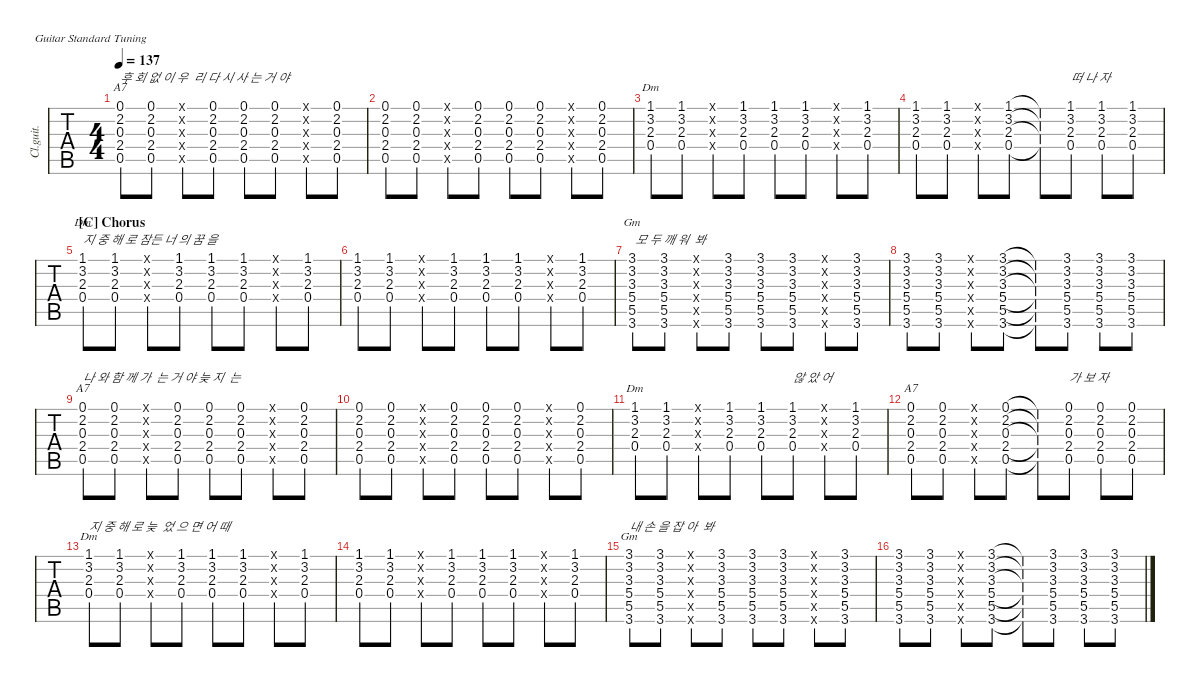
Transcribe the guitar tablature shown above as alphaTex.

\defaultSystemsLayout 4
\hideDynamics
\bracketExtendMode nobrackets
\track ("Guitar2" "Cl.guit.") {defaultSystemsLayout 4 instrument electricguitarclean}
\staff {tabs}
\tuning (E4 B3 G3 D3 A2 E2)
\chord ("Dm" 1 3 2 0 x x) {showdiagram false showfingering false}
\chord ("Gm" 3 3 3 5 5 3) {showdiagram false showfingering false barre (3 3 3)}
\chord ("A7" 0 2 0 2 0 x) {showdiagram false showfingering false}
\ts (4 4)
\tempo 137
\clef g2
\ks f
(0.5{acc forcenatural} 2.4{acc forcenatural} 0.3{acc forcenatural} 2.2{acc b} 0.1{acc forcenatural}).8{ch "A7" txt "후 회 없 이 우  리 다 시 사 는 거 야" dy mf} (0.5{acc forcenatural} 2.4{acc forcenatural} 0.3{acc forcenatural} 2.2{acc b} 0.1{acc forcenatural}).8 (0.5{x acc forcenatural} 2.4{x acc forcenatural} 0.3{x acc forcenatural} 2.2{x acc b} 0.1{x acc forcenatural}).8 (0.5{acc forcenatural} 2.4{acc forcenatural} 0.3{acc forcenatural} 2.2{acc b} 0.1{acc forcenatural}).8 (0.5{acc forcenatural} 2.4{acc forcenatural} 0.3{acc forcenatural} 2.2{acc b} 0.1{acc forcenatural}).8 (0.5{acc forcenatural} 2.4{acc forcenatural} 0.3{acc forcenatural} 2.2{acc b} 0.1{acc forcenatural}).8 (0.5{x acc forcenatural} 2.4{x acc forcenatural} 0.3{x acc forcenatural} 2.2{x acc b} 0.1{x acc forcenatural}).8 (0.5{acc forcenatural} 2.4{acc forcenatural} 0.3{acc forcenatural} 2.2{acc b} 0.1{acc forcenatural}).8 |
(0.5{acc forcenatural} 2.4{acc forcenatural} 0.3{acc forcenatural} 2.2{acc b} 0.1{acc forcenatural}).8 (0.5{acc forcenatural} 2.4{acc forcenatural} 0.3{acc forcenatural} 2.2{acc b} 0.1{acc forcenatural}).8 (0.5{x acc forcenatural} 2.4{x acc forcenatural} 0.3{x acc forcenatural} 2.2{x acc b} 0.1{x acc forcenatural}).8 (0.5{acc forcenatural} 2.4{acc forcenatural} 0.3{acc forcenatural} 2.2{acc b} 0.1{acc forcenatural}).8 (0.5{acc forcenatural} 2.4{acc forcenatural} 0.3{acc forcenatural} 2.2{acc b} 0.1{acc forcenatural}).8 (0.5{acc forcenatural} 2.4{acc forcenatural} 0.3{acc forcenatural} 2.2{acc b} 0.1{acc forcenatural}).8 (0.5{x acc forcenatural} 2.4{x acc forcenatural} 0.3{x acc forcenatural} 2.2{x acc b} 0.1{x acc forcenatural}).8 (0.5{acc forcenatural} 2.4{acc forcenatural} 0.3{acc forcenatural} 2.2{acc b} 0.1{acc forcenatural}).8 |
(0.4{acc forcenatural} 2.3{acc forcenatural} 3.2{acc forcenatural} 1.1{acc forcenatural}).8{ch "Dm"} (0.4{acc forcenatural} 2.3{acc forcenatural} 3.2{acc forcenatural} 1.1{acc forcenatural}).8 (0.4{x acc forcenatural} 2.3{x acc forcenatural} 3.2{x acc forcenatural} 1.1{x acc forcenatural}).8 (0.4{acc forcenatural} 2.3{acc forcenatural} 3.2{acc forcenatural} 1.1{acc forcenatural}).8 (0.4{acc forcenatural} 2.3{acc forcenatural} 3.2{acc forcenatural} 1.1{acc forcenatural}).8 (0.4{acc forcenatural} 2.3{acc forcenatural} 3.2{acc forcenatural} 1.1{acc forcenatural}).8 (0.4{x acc forcenatural} 2.3{x acc forcenatural} 3.2{x acc forcenatural} 1.1{x acc forcenatural}).8 (0.4{acc forcenatural} 2.3{acc forcenatural} 3.2{acc forcenatural} 1.1{acc forcenatural}).8 |
(0.4{acc forcenatural} 2.3{acc forcenatural} 3.2{acc forcenatural} 1.1{acc forcenatural}).8 (0.4{acc forcenatural} 2.3{acc forcenatural} 3.2{acc forcenatural} 1.1{acc forcenatural}).8 (0.4{x acc forcenatural} 2.3{x acc forcenatural} 3.2{x acc forcenatural} 1.1{x acc forcenatural}).8 (0.4{acc forcenatural} 2.3{acc forcenatural} 3.2{acc forcenatural} 1.1{acc forcenatural}).8 (0.4{t acc forcenatural} 2.3{t acc forcenatural} 3.2{t acc forcenatural} 1.1{t acc forcenatural}).8 (0.4{acc forcenatural} 2.3{acc forcenatural} 3.2{acc forcenatural} 1.1{acc forcenatural}).8{txt "떠 나 자"} (0.4{acc forcenatural} 2.3{acc forcenatural} 3.2{acc forcenatural} 1.1{acc forcenatural}).8 (0.4{acc forcenatural} 2.3{acc forcenatural} 3.2{acc forcenatural} 1.1{acc forcenatural}).8 |
\section ("C" "Chorus")
(0.4{acc forcenatural} 2.3{acc forcenatural} 3.2{acc forcenatural} 1.1{acc forcenatural}).8{ch "Dm" txt "지 중 해 로 잠든 너 의 꿈 을"} (0.4{acc forcenatural} 2.3{acc forcenatural} 3.2{acc forcenatural} 1.1{acc forcenatural}).8 (0.4{x acc forcenatural} 2.3{x acc forcenatural} 3.2{x acc forcenatural} 1.1{x acc forcenatural}).8 (0.4{acc forcenatural} 2.3{acc forcenatural} 3.2{acc forcenatural} 1.1{acc forcenatural}).8 (0.4{acc forcenatural} 2.3{acc forcenatural} 3.2{acc forcenatural} 1.1{acc forcenatural}).8 (0.4{acc forcenatural} 2.3{acc forcenatural} 3.2{acc forcenatural} 1.1{acc forcenatural}).8 (0.4{x acc forcenatural} 2.3{x acc forcenatural} 3.2{x acc forcenatural} 1.1{x acc forcenatural}).8 (0.4{acc forcenatural} 2.3{acc forcenatural} 3.2{acc forcenatural} 1.1{acc forcenatural}).8 |
(0.4{acc forcenatural} 2.3{acc forcenatural} 3.2{acc forcenatural} 1.1{acc forcenatural}).8 (0.4{acc forcenatural} 2.3{acc forcenatural} 3.2{acc forcenatural} 1.1{acc forcenatural}).8 (0.4{x acc forcenatural} 2.3{x acc forcenatural} 3.2{x acc forcenatural} 1.1{x acc forcenatural}).8 (0.4{acc forcenatural} 2.3{acc forcenatural} 3.2{acc forcenatural} 1.1{acc forcenatural}).8 (0.4{acc forcenatural} 2.3{acc forcenatural} 3.2{acc forcenatural} 1.1{acc forcenatural}).8 (0.4{acc forcenatural} 2.3{acc forcenatural} 3.2{acc forcenatural} 1.1{acc forcenatural}).8 (0.4{x acc forcenatural} 2.3{x acc forcenatural} 3.2{x acc forcenatural} 1.1{x acc forcenatural}).8 (0.4{acc forcenatural} 2.3{acc forcenatural} 3.2{acc forcenatural} 1.1{acc forcenatural}).8 |
(5.4{acc forcenatural} 3.3{acc b} 3.2{acc forcenatural} 3.1{acc forcenatural} 5.5{acc forcenatural} 3.6{acc forcenatural}).8{ch "Gm" txt " 모 두 깨 워  봐"} (5.4{acc forcenatural} 3.3{acc b} 3.2{acc forcenatural} 3.1{acc forcenatural} 5.5{acc forcenatural} 3.6{acc forcenatural}).8 (5.4{x acc forcenatural} 3.3{x acc b} 3.2{x acc forcenatural} 3.1{x acc forcenatural} 5.5{x acc forcenatural} 3.6{x acc forcenatural}).8 (5.4{acc forcenatural} 3.3{acc b} 3.2{acc forcenatural} 3.1{acc forcenatural} 5.5{acc forcenatural} 3.6{acc forcenatural}).8 (5.4{acc forcenatural} 3.3{acc b} 3.2{acc forcenatural} 3.1{acc forcenatural} 5.5{acc forcenatural} 3.6{acc forcenatural}).8 (5.4{acc forcenatural} 3.3{acc b} 3.2{acc forcenatural} 3.1{acc forcenatural} 5.5{acc forcenatural} 3.6{acc forcenatural}).8 (5.4{x acc forcenatural} 3.3{x acc b} 3.2{x acc forcenatural} 3.1{x acc forcenatural} 5.5{x acc forcenatural} 3.6{x acc forcenatural}).8 (5.4{acc forcenatural} 3.3{acc b} 3.2{acc forcenatural} 3.1{acc forcenatural} 5.5{acc forcenatural} 3.6{acc forcenatural}).8 |
(5.4{acc forcenatural} 3.3{acc b} 3.2{acc forcenatural} 3.1{acc forcenatural} 5.5{acc forcenatural} 3.6{acc forcenatural}).8 (5.4{acc forcenatural} 3.3{acc b} 3.2{acc forcenatural} 3.1{acc forcenatural} 5.5{acc forcenatural} 3.6{acc forcenatural}).8 (5.4{x acc forcenatural} 3.3{x acc b} 3.2{x acc forcenatural} 3.1{x acc forcenatural} 5.5{x acc forcenatural} 3.6{x acc forcenatural}).8 (5.4{acc forcenatural} 3.3{acc b} 3.2{acc forcenatural} 3.1{acc forcenatural} 5.5{acc forcenatural} 3.6{acc forcenatural}).8 (5.4{t acc forcenatural} 3.3{t acc b} 3.2{t acc forcenatural} 3.1{t acc forcenatural} 5.5{t acc forcenatural} 3.6{t acc forcenatural}).8 (5.4{acc forcenatural} 3.3{acc b} 3.2{acc forcenatural} 3.1{acc forcenatural} 5.5{acc forcenatural} 3.6{acc forcenatural}).8 (5.4{acc forcenatural} 3.3{acc b} 3.2{acc forcenatural} 3.1{acc forcenatural} 5.5{acc forcenatural} 3.6{acc forcenatural}).8 (5.4{acc forcenatural} 3.3{acc b} 3.2{acc forcenatural} 3.1{acc forcenatural} 5.5{acc forcenatural} 3.6{acc forcenatural}).8 |
(0.5{acc forcenatural} 2.4{acc forcenatural} 0.3{acc forcenatural} 2.2{acc b} 0.1{acc forcenatural}).8{ch "A7" txt "나 와 함 께 가  는 거 야 늦 지  는"} (0.5{acc forcenatural} 2.4{acc forcenatural} 0.3{acc forcenatural} 2.2{acc b} 0.1{acc forcenatural}).8 (0.5{x acc forcenatural} 2.4{x acc forcenatural} 0.3{x acc forcenatural} 2.2{x acc b} 0.1{x acc forcenatural}).8 (0.5{acc forcenatural} 2.4{acc forcenatural} 0.3{acc forcenatural} 2.2{acc b} 0.1{acc forcenatural}).8 (0.5{acc forcenatural} 2.4{acc forcenatural} 0.3{acc forcenatural} 2.2{acc b} 0.1{acc forcenatural}).8 (0.5{acc forcenatural} 2.4{acc forcenatural} 0.3{acc forcenatural} 2.2{acc b} 0.1{acc forcenatural}).8 (0.5{x acc forcenatural} 2.4{x acc forcenatural} 0.3{x acc forcenatural} 2.2{x acc b} 0.1{x acc forcenatural}).8 (0.5{acc forcenatural} 2.4{acc forcenatural} 0.3{acc forcenatural} 2.2{acc b} 0.1{acc forcenatural}).8 |
(0.5{acc forcenatural} 2.4{acc forcenatural} 0.3{acc forcenatural} 2.2{acc b} 0.1{acc forcenatural}).8 (0.5{acc forcenatural} 2.4{acc forcenatural} 0.3{acc forcenatural} 2.2{acc b} 0.1{acc forcenatural}).8 (0.5{x acc forcenatural} 2.4{x acc forcenatural} 0.3{x acc forcenatural} 2.2{x acc b} 0.1{x acc forcenatural}).8 (0.5{acc forcenatural} 2.4{acc forcenatural} 0.3{acc forcenatural} 2.2{acc b} 0.1{acc forcenatural}).8 (0.5{acc forcenatural} 2.4{acc forcenatural} 0.3{acc forcenatural} 2.2{acc b} 0.1{acc forcenatural}).8 (0.5{acc forcenatural} 2.4{acc forcenatural} 0.3{acc forcenatural} 2.2{acc b} 0.1{acc forcenatural}).8 (0.5{x acc forcenatural} 2.4{x acc forcenatural} 0.3{x acc forcenatural} 2.2{x acc b} 0.1{x acc forcenatural}).8 (0.5{acc forcenatural} 2.4{acc forcenatural} 0.3{acc forcenatural} 2.2{acc b} 0.1{acc forcenatural}).8 |
(0.4{acc forcenatural} 2.3{acc forcenatural} 3.2{acc forcenatural} 1.1{acc forcenatural}).8{ch "Dm"} (0.4{acc forcenatural} 2.3{acc forcenatural} 3.2{acc forcenatural} 1.1{acc forcenatural}).8 (0.4{x acc forcenatural} 2.3{x acc forcenatural} 3.2{x acc forcenatural} 1.1{x acc forcenatural}).8 (0.4{acc forcenatural} 2.3{acc forcenatural} 3.2{acc forcenatural} 1.1{acc forcenatural}).8 (0.4{acc forcenatural} 2.3{acc forcenatural} 3.2{acc forcenatural} 1.1{acc forcenatural}).8 (0.4{acc forcenatural} 2.3{acc forcenatural} 3.2{acc forcenatural} 1.1{acc forcenatural}).8{txt "않 았 어"} (0.4{x acc forcenatural} 2.3{x acc forcenatural} 3.2{x acc forcenatural} 1.1{x acc forcenatural}).8 (0.4{acc forcenatural} 2.3{acc forcenatural} 3.2{acc forcenatural} 1.1{acc forcenatural}).8 |
(0.5{acc forcenatural} 2.4{acc forcenatural} 0.3{acc forcenatural} 2.2{acc b} 0.1{acc forcenatural}).8{ch "A7"} (0.5{acc forcenatural} 2.4{acc forcenatural} 0.3{acc forcenatural} 2.2{acc b} 0.1{acc forcenatural}).8 (0.5{x acc forcenatural} 2.4{x acc forcenatural} 0.3{x acc forcenatural} 2.2{x acc b} 0.1{x acc forcenatural}).8 (0.5{acc forcenatural} 2.4{acc forcenatural} 0.3{acc forcenatural} 2.2{acc b} 0.1{acc forcenatural}).8 (0.5{t acc forcenatural} 2.4{t acc forcenatural} 0.3{t acc forcenatural} 2.2{t acc b} 0.1{t acc forcenatural}).8 (0.5{acc forcenatural} 2.4{acc forcenatural} 0.3{acc forcenatural} 2.2{acc b} 0.1{acc forcenatural}).8{txt "가 보 자"} (0.5{acc forcenatural} 2.4{acc forcenatural} 0.3{acc forcenatural} 2.2{acc b} 0.1{acc forcenatural}).8 (0.5{acc forcenatural} 2.4{acc forcenatural} 0.3{acc forcenatural} 2.2{acc b} 0.1{acc forcenatural}).8 |
(0.4{acc forcenatural} 2.3{acc forcenatural} 3.2{acc forcenatural} 1.1{acc forcenatural}).8{ch "Dm" txt "지 중 해 로 늦  었 으 면 어 때"} (0.4{acc forcenatural} 2.3{acc forcenatural} 3.2{acc forcenatural} 1.1{acc forcenatural}).8 (0.4{x acc forcenatural} 2.3{x acc forcenatural} 3.2{x acc forcenatural} 1.1{x acc forcenatural}).8 (0.4{acc forcenatural} 2.3{acc forcenatural} 3.2{acc forcenatural} 1.1{acc forcenatural}).8 (0.4{acc forcenatural} 2.3{acc forcenatural} 3.2{acc forcenatural} 1.1{acc forcenatural}).8 (0.4{acc forcenatural} 2.3{acc forcenatural} 3.2{acc forcenatural} 1.1{acc forcenatural}).8 (0.4{x acc forcenatural} 2.3{x acc forcenatural} 3.2{x acc forcenatural} 1.1{x acc forcenatural}).8 (0.4{acc forcenatural} 2.3{acc forcenatural} 3.2{acc forcenatural} 1.1{acc forcenatural}).8 |
(0.4{acc forcenatural} 2.3{acc forcenatural} 3.2{acc forcenatural} 1.1{acc forcenatural}).8 (0.4{acc forcenatural} 2.3{acc forcenatural} 3.2{acc forcenatural} 1.1{acc forcenatural}).8 (0.4{x acc forcenatural} 2.3{x acc forcenatural} 3.2{x acc forcenatural} 1.1{x acc forcenatural}).8 (0.4{acc forcenatural} 2.3{acc forcenatural} 3.2{acc forcenatural} 1.1{acc forcenatural}).8 (0.4{acc forcenatural} 2.3{acc forcenatural} 3.2{acc forcenatural} 1.1{acc forcenatural}).8 (0.4{acc forcenatural} 2.3{acc forcenatural} 3.2{acc forcenatural} 1.1{acc forcenatural}).8 (0.4{x acc forcenatural} 2.3{x acc forcenatural} 3.2{x acc forcenatural} 1.1{x acc forcenatural}).8 (0.4{acc forcenatural} 2.3{acc forcenatural} 3.2{acc forcenatural} 1.1{acc forcenatural}).8 |
(5.4{acc forcenatural} 3.3{acc b} 3.2{acc forcenatural} 3.1{acc forcenatural} 5.5{acc forcenatural} 3.6{acc forcenatural}).8{ch "Gm" txt "내 손 을 잡 아  봐"} (5.4{acc forcenatural} 3.3{acc b} 3.2{acc forcenatural} 3.1{acc forcenatural} 5.5{acc forcenatural} 3.6{acc forcenatural}).8 (5.4{x acc forcenatural} 3.3{x acc b} 3.2{x acc forcenatural} 3.1{x acc forcenatural} 5.5{x acc forcenatural} 3.6{x acc forcenatural}).8 (5.4{acc forcenatural} 3.3{acc b} 3.2{acc forcenatural} 3.1{acc forcenatural} 5.5{acc forcenatural} 3.6{acc forcenatural}).8 (5.4{acc forcenatural} 3.3{acc b} 3.2{acc forcenatural} 3.1{acc forcenatural} 5.5{acc forcenatural} 3.6{acc forcenatural}).8 (5.4{acc forcenatural} 3.3{acc b} 3.2{acc forcenatural} 3.1{acc forcenatural} 5.5{acc forcenatural} 3.6{acc forcenatural}).8 (5.4{x acc forcenatural} 3.3{x acc b} 3.2{x acc forcenatural} 3.1{x acc forcenatural} 5.5{x acc forcenatural} 3.6{x acc forcenatural}).8 (5.4{acc forcenatural} 3.3{acc b} 3.2{acc forcenatural} 3.1{acc forcenatural} 5.5{acc forcenatural} 3.6{acc forcenatural}).8 |
(5.4{acc forcenatural} 3.3{acc b} 3.2{acc forcenatural} 3.1{acc forcenatural} 5.5{acc forcenatural} 3.6{acc forcenatural}).8 (5.4{acc forcenatural} 3.3{acc b} 3.2{acc forcenatural} 3.1{acc forcenatural} 5.5{acc forcenatural} 3.6{acc forcenatural}).8 (5.4{x acc forcenatural} 3.3{x acc b} 3.2{x acc forcenatural} 3.1{x acc forcenatural} 5.5{x acc forcenatural} 3.6{x acc forcenatural}).8 (5.4{acc forcenatural} 3.3{acc b} 3.2{acc forcenatural} 3.1{acc forcenatural} 5.5{acc forcenatural} 3.6{acc forcenatural}).8 (5.4{t acc forcenatural} 3.3{t acc b} 3.2{t acc forcenatural} 3.1{t acc forcenatural} 5.5{t acc forcenatural} 3.6{t acc forcenatural}).8 (5.4{acc forcenatural} 3.3{acc b} 3.2{acc forcenatural} 3.1{acc forcenatural} 5.5{acc forcenatural} 3.6{acc forcenatural}).8 (5.4{acc forcenatural} 3.3{acc b} 3.2{acc forcenatural} 3.1{acc forcenatural} 5.5{acc forcenatural} 3.6{acc forcenatural}).8 (5.4{acc forcenatural} 3.3{acc b} 3.2{acc forcenatural} 3.1{acc forcenatural} 5.5{acc forcenatural} 3.6{acc forcenatural}).8
